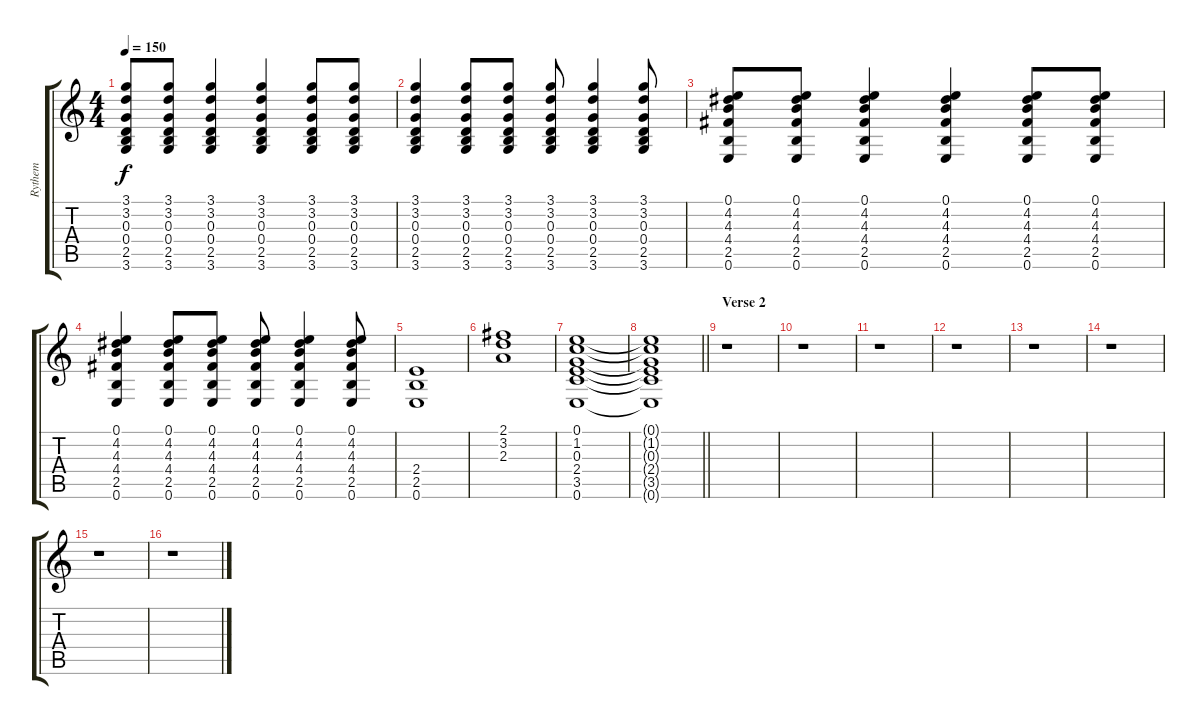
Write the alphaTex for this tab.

\track ("Rythem" "Rythem") {instrument acousticguitarsteel}
\staff {score tabs}
\tuning (E4 B3 G3 D3 A2 E2) {hide}
\ts (4 4)
\tempo 150
\clef g2
\ks c
(3.1 3.2 0.3 0.4 2.5 3.6).8{dy f} (3.1 3.2 0.3 0.4 2.5 3.6).8 (3.1 3.2 0.3 0.4 2.5 3.6).4 (3.1 3.2 0.3 0.4 2.5 3.6).4 (3.1 3.2 0.3 0.4 2.5 3.6).8 (3.1 3.2 0.3 0.4 2.5 3.6).8 |
(3.1 3.2 0.3 0.4 2.5 3.6).4 (3.1 3.2 0.3 0.4 2.5 3.6).8 (3.1 3.2 0.3 0.4 2.5 3.6).8 (3.1 3.2 0.3 0.4 2.5 3.6).8 (3.1 3.2 0.3 0.4 2.5 3.6).4 (3.1 3.2 0.3 0.4 2.5 3.6).8 |
(0.1 4.2 4.3 4.4 2.5 0.6).8 (0.1 4.2 4.3 4.4 2.5 0.6).8 (0.1 4.2 4.3 4.4 2.5 0.6).4 (0.1 4.2 4.3 4.4 2.5 0.6).4 (0.1 4.2 4.3 4.4 2.5 0.6).8 (0.1 4.2 4.3 4.4 2.5 0.6).8 |
(0.1 4.2 4.3 4.4 2.5 0.6).4 (0.1 4.2 4.3 4.4 2.5 0.6).8 (0.1 4.2 4.3 4.4 2.5 0.6).8 (0.1 4.2 4.3 4.4 2.5 0.6).8 (0.1 4.2 4.3 4.4 2.5 0.6).4 (0.1 4.2 4.3 4.4 2.5 0.6).8 |
(2.4 2.5 0.6).1 |
(2.1 3.2 2.3).1 |
(0.1 1.2 0.3 2.4 3.5 0.6).1 |
\barLineRight lightlight
(0.1{t} 1.2{t} 0.3{t} 2.4{t} 3.5{t} 0.6{t}).1 |
\section ("" "Verse 2")
r.1 |
r.1 |
r.1 |
r.1 |
r.1 |
r.1 |
r.1 |
r.1
